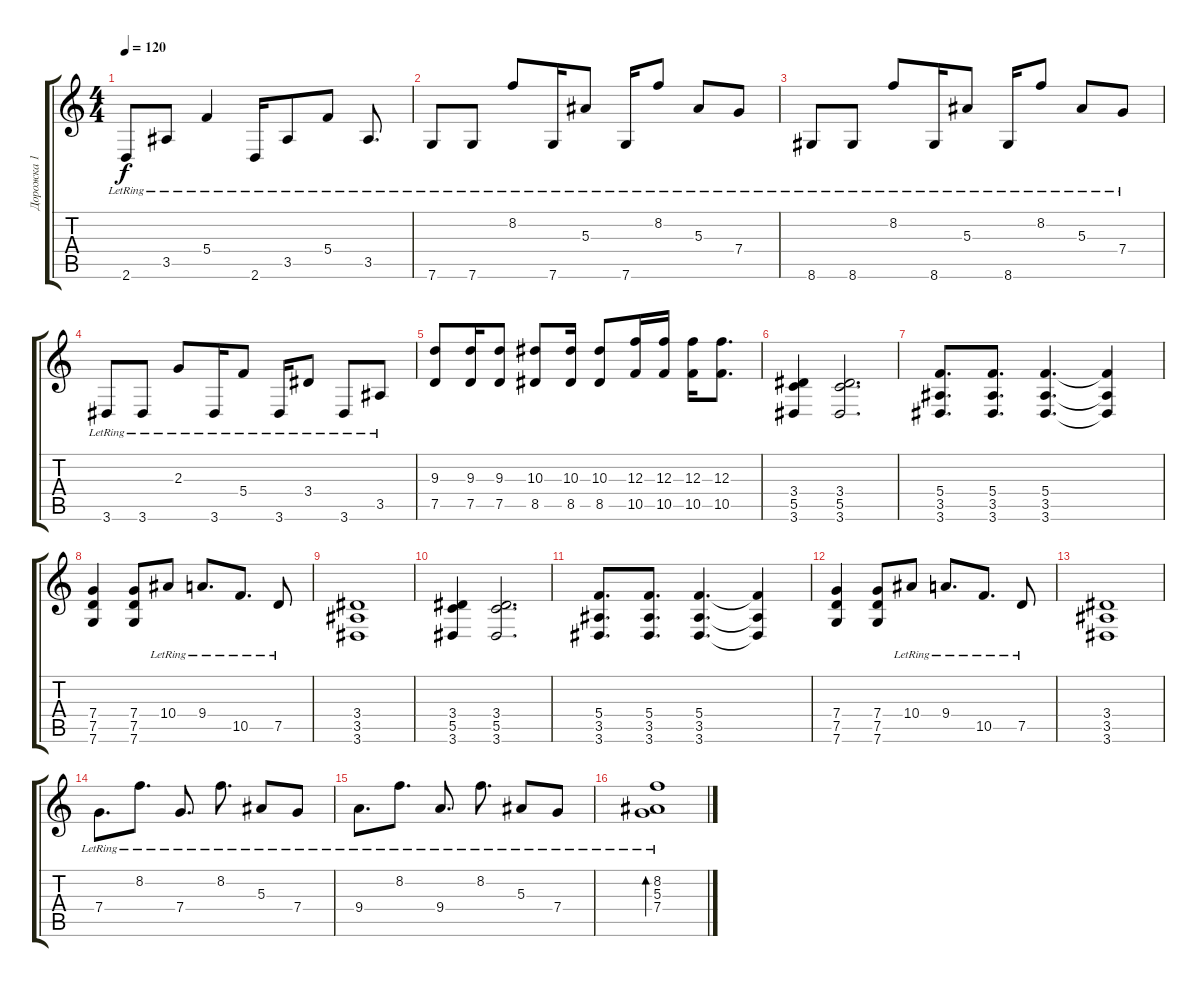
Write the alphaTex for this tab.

\track ("Дорожка 1" "Дорожка 1") {instrument acousticguitarsteel}
\staff {score tabs}
\tuning (D4 A3 F3 C3 G2 C2) {hide}
\ts (4 4)
\tempo 120
\clef g2
\ks c
2.6{lr}.8{dy f} 3.5{lr}.8 5.4{lr}.4 2.6{lr}.16 3.5{lr}.8 5.4{lr}.8 3.5{lr}.8{d} |
7.6{lr}.8 7.6{lr}.8 8.2{lr}.8 7.6{lr}.16 5.3{lr}.8 7.6{lr}.16 8.2{lr}.8 5.3{lr}.8 7.4{lr}.8 |
8.6{lr}.8 8.6{lr}.8 8.2{lr}.8 8.6{lr}.16 5.3{lr}.8 8.6{lr}.16 8.2{lr}.8 5.3{lr}.8 7.4{lr}.8 |
3.6{lr}.8 3.6{lr}.8 2.3{lr}.8 3.6{lr}.16 5.4{lr}.8 3.6{lr}.16 3.4{lr}.8 3.6{lr}.8 3.5{lr}.8 |
(9.3 7.5).8 (9.3 7.5).16 (9.3 7.5).8 (10.3 8.5).8 (10.3 8.5).16 (10.3 8.5).8 (12.3 10.5).16 (12.3 10.5).16 (12.3 10.5).16 (12.3 10.5).8{d} |
(3.4 5.5 3.6).4 (3.4 5.5 3.6).2{d} |
(5.4 3.5 3.6).8{d} (5.4 3.5 3.6).8{d} (5.4 3.5 3.6).4{d} (5.4{t} 3.5{t} 3.6{t}).4 |
(7.4 7.5 7.6).4 (7.4 7.5 7.6).8 10.4{lr}.8 9.4{lr}.8{d} 10.5{lr}.8{d} 7.5{lr}.8 |
(3.4 3.5 3.6).1 |
(3.4 5.5 3.6).4 (3.4 5.5 3.6).2{d} |
(5.4 3.5 3.6).8{d} (5.4 3.5 3.6).8{d} (5.4 3.5 3.6).4{d} (5.4{t} 3.5{t} 3.6{t}).4 |
(7.4 7.5 7.6).4 (7.4 7.5 7.6).8 10.4{lr}.8 9.4{lr}.8{d} 10.5{lr}.8{d} 7.5{lr}.8 |
(3.4 3.5 3.6).1 |
7.4{lr}.8{d} 8.2{lr}.8{d} 7.4{lr}.8{d} 8.2{lr}.8{d} 5.3{lr}.8 7.4{lr}.8 |
9.4{lr}.8{d} 8.2{lr}.8{d} 9.4{lr}.8{d} 8.2{lr}.8{d} 5.3{lr}.8 7.4{lr}.8 |
(8.2 5.3{lr} 7.4{lr}).1{bd 240}
